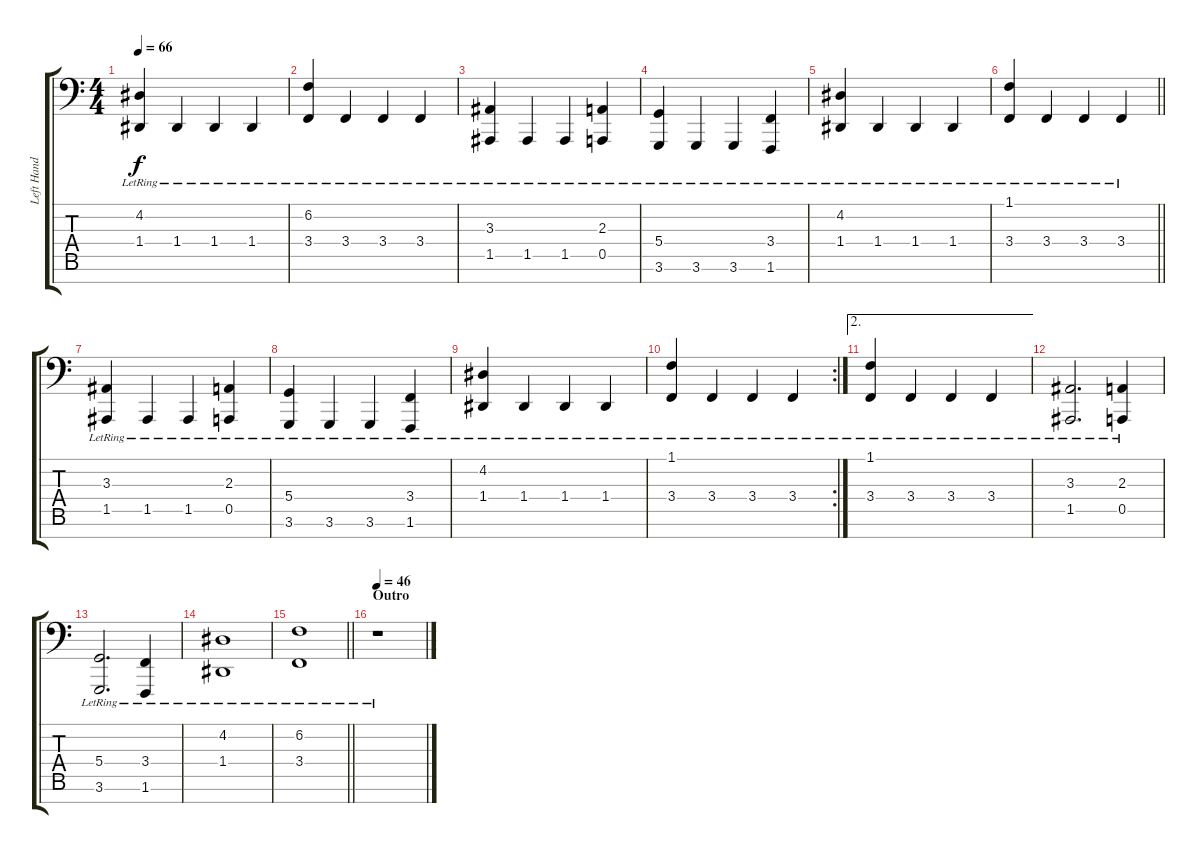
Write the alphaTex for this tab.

\track ("Left Hand" "Left Hand") {instrument electricgrandpiano}
\staff {score tabs}
\tuning (E3 B2 G2 D2 A1 E1 D1) {hide}
\ts (4 4)
\tempo 66
\clef f4
\ks c
(4.2{lr} 1.4{lr}).4{dy f} 1.4{lr}.4 1.4{lr}.4 1.4{lr}.4 |
(6.2{lr} 3.4{lr}).4 3.4{lr}.4 3.4{lr}.4 3.4{lr}.4 |
(3.3{lr} 1.5{lr}).4 1.5{lr}.4 1.5{lr}.4 (2.3{lr} 0.5{lr}).4 |
(5.4{lr} 3.6{lr}).4 3.6{lr}.4 3.6{lr}.4 (3.4{lr} 1.6{lr}).4 |
(4.2{lr} 1.4{lr}).4 1.4{lr}.4 1.4{lr}.4 1.4{lr}.4 |
\barLineRight lightlight
(1.1{lr} 3.4{lr}).4 3.4{lr}.4 3.4{lr}.4 3.4{lr}.4 |
(3.3{lr} 1.5{lr}).4 1.5{lr}.4 1.5{lr}.4 (2.3{lr} 0.5{lr}).4 |
(5.4{lr} 3.6{lr}).4 3.6{lr}.4 3.6{lr}.4 (3.4{lr} 1.6{lr}).4 |
(4.2{lr} 1.4{lr}).4 1.4{lr}.4 1.4{lr}.4 1.4{lr}.4 |
\rc 2
(1.1{lr} 3.4{lr}).4 3.4{lr}.4 3.4{lr}.4 3.4{lr}.4 |
\ae 2
(1.1{lr} 3.4{lr}).4 3.4{lr}.4 3.4{lr}.4 3.4{lr}.4 |
(3.3{lr} 1.5{lr}).2{d} (2.3{lr} 0.5{lr}).4 |
(5.4{lr} 3.6{lr}).2{d} (3.4{lr} 1.6{lr}).4 |
(4.2{lr} 1.4{lr}).1 |
\barLineRight lightlight
(6.2{lr} 3.4{lr}).1 |
\section ("" "Outro")
\tempo 46
r.1
